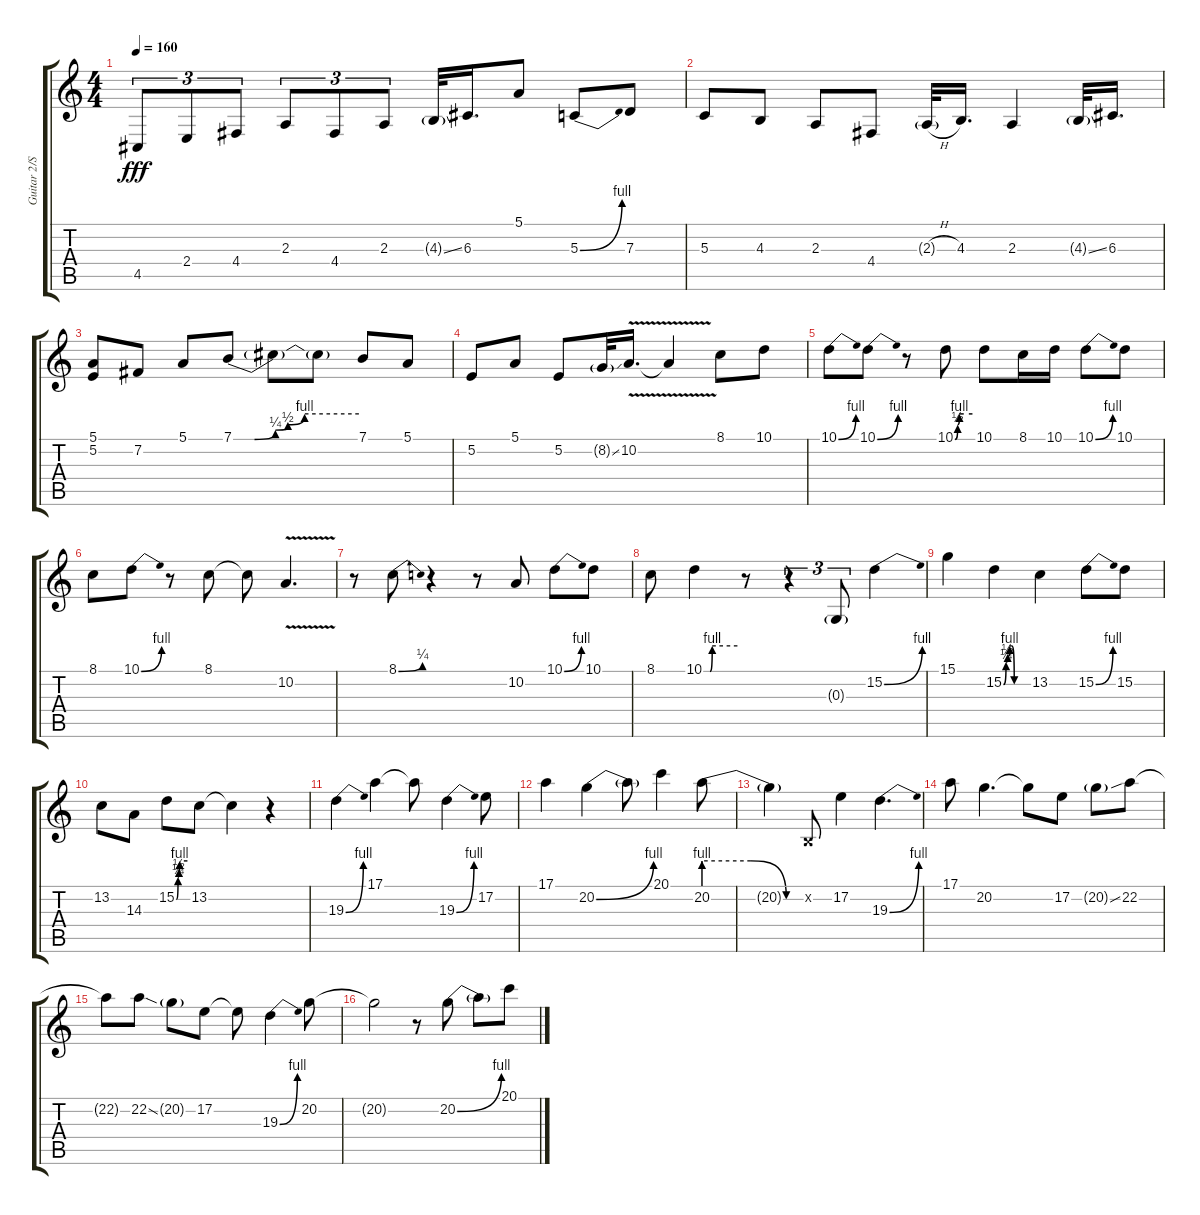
\track ("Guitar 2/Solo" "Guitar 2/S") {mute instrument lead5charang}
\staff {score tabs}
\tuning (E4 B3 G3 D3 A2 E2) {hide}
\ts (4 4)
\tempo 160
\clef g2
\ks c
4.5.8{tu (3 2) dy fff} 2.4.8{tu (3 2)} 4.4.8{tu (3 2)} 2.3.8{tu (3 2)} 4.4.8{tu (3 2)} 2.3.8{tu (3 2)} 4.3{ss g}.32 6.3.16{d} 5.1.8 5.3{be (bend 0 0 60 4)}.8 7.3.8 |
5.3.8 4.3.8 2.3.8 4.4.8 2.3{h g}.32 4.3.16{d} 2.3.4 4.3{ss g}.32 6.3.16{d} |
(5.1 5.2).8 7.2.8 5.1.8 7.1{be (custom 0 0 10 0 20 1 26 2 34 4 60 4)}.8 7.1{t}.8 7.1{t}.8 7.1.8 5.1.8 |
5.2.8 5.1.8 5.2.8 8.2{ss g}.32 10.2{v}.16{d} 10.2{t}.4 8.1.8 10.1.8 |
10.1{be (bend 0 0 60 4)}.8 10.1{be (bend 0 0 60 4)}.8 r.8 10.1{be (custom 0 0 9 2 15 4 30 4 60 4)}.8 10.1.8 8.1.16 10.1.16 10.1{be (bend 0 0 60 4)}.8 10.1.8 |
8.1.8 10.1{be (bend 0 0 60 4)}.8 r.8 8.1.8 8.1{t}.8 10.2{v}.4{d} |
r.8 8.1{be (bend 0 0 60 1)}.8 r.4 r.8 10.2.8 10.1{be (bend 0 0 60 4)}.8 10.1.8 |
8.1.8 10.1{be (custom 0 0 5 0 11 0 15 4 60 4)}.4 r.8 r.4{tu (3 2)} 0.3{g}.8{tu (3 2)} 15.2{be (bend 0 0 60 4)}.4 |
15.1.4 15.2{be (custom 0 0 6 1 10 2 15 4 20 4 26 0 60 0)}.4 13.2.4 15.2{be (bend 0 0 60 4)}.8 15.2.8 |
13.2.8 14.3.8 15.2{be (custom 0 0 9 1 14 2 18 4 60 4)}.8 13.2.8 13.2{t}.4 r.4 |
19.3{be (bend 0 0 60 4)}.4 17.1.4 17.1{t}.8 19.3{be (bend 0 0 60 4)}.4 17.2.8 |
17.1.4 20.2{be (bend 0 0 60 4)}.4 20.2{t}.8 20.1.4 20.2{be (custom 0 4 28 4 49 0 60 0)}.8 |
20.2{t}.4 0.2{x}.8 17.2.4 19.3{be (bend 0 0 60 4)}.4{d} |
17.1.8 20.2.4{d} 20.2{t}.8 17.2.8 20.2{ss g}.8 22.2.8 |
22.2{t}.8 22.2{ss}.8 20.2{g}.8 17.2.8 17.2{t}.8 19.3{be (bend 0 0 60 4)}.4 20.2.8 |
20.2{t}.2 r.8 20.2{be (bend 0 0 60 4)}.8 20.2{t}.8 20.1.8
